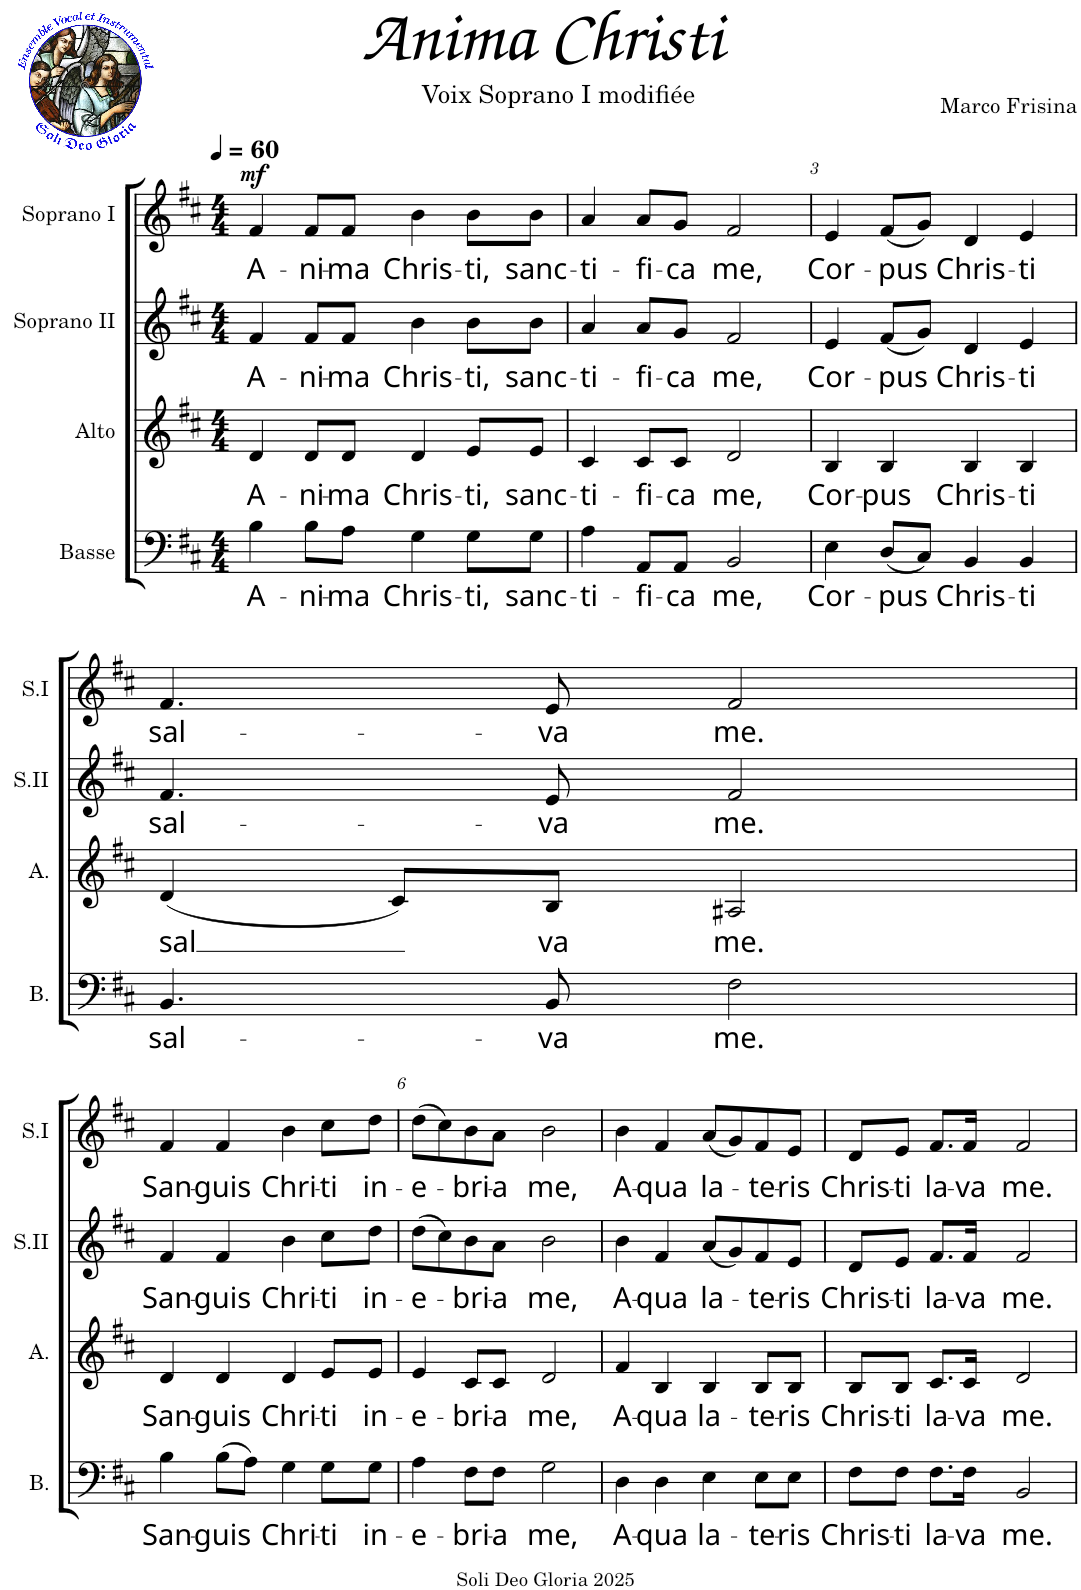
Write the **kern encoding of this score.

**kern	**text	**kern	**text	**kern	**text	**kern	**text	**dynam
*part4	*part4	*part3	*part3	*part2	*part2	*part1	*part1	*part1
*staff4	*staff4	*staff3	*staff3	*staff2	*staff2	*staff1	*staff1	*staff1
*I"Basse	*	*I"Alto	*	*I"Soprano II	*	*I"Soprano I	*	*
*I'B.	*	*I'A.	*	*I'S.II	*	*I'S.I	*	*
*clefF4	*	*clefG2	*	*clefG2	*	*clefG2	*	*
*k[f#c#]	*	*k[f#c#]	*	*k[f#c#]	*	*k[f#c#]	*	*
*M4/4	*	*M4/4	*	*M4/4	*	*M4/4	*	*
*MM60	*	*MM60	*	*MM60	*	*MM60	*	*
=1	=1	=1	=1	=1	=1	=1	=1	=1
!	!LO:LY:b	!	!LO:LY:b	!	!LO:LY:b	!	!LO:LY:b	!LO:DY:a
4B\	A-	4d/	A-	4f#/	A-	4f#/	A-	mf
!	!LO:LY:b	!	!LO:LY:b	!	!LO:LY:b	!	!LO:LY:b	!
8B\L	-ni-	8d/L	-ni-	8f#/L	-ni-	8f#/L	-ni-	.
!	!LO:LY:b	!	!LO:LY:b	!	!LO:LY:b	!	!LO:LY:b	!
8A\J	-ma	8d/J	-ma	8f#/J	-ma	8f#/J	-ma	.
!	!LO:LY:b	!	!LO:LY:b	!	!LO:LY:b	!	!LO:LY:b	!
4G\	Chris-	4d/	Chris-	4b\	Chris-	4b\	Chris-	.
!	!LO:LY:b	!	!LO:LY:b	!	!LO:LY:b	!	!LO:LY:b	!
8G\L	-ti,	8e/L	-ti,	8b\L	-ti,	8b\L	-ti,	.
!	!LO:LY:b	!	!LO:LY:b	!	!LO:LY:b	!	!LO:LY:b	!
8G\J	sanc-	8e/J	sanc-	8b\J	sanc-	8b\J	sanc-	.
=2	=2	=2	=2	=2	=2	=2	=2	=2
!	!LO:LY:b	!	!LO:LY:b	!	!LO:LY:b	!	!LO:LY:b	!
4A\	-ti-	4c#/	-ti-	4a/	-ti-	4a/	-ti-	.
!	!LO:LY:b	!	!LO:LY:b	!	!LO:LY:b	!	!LO:LY:b	!
8AA/L	-fi-	8c#/L	-fi-	8a/L	-fi-	8a/L	-fi-	.
!	!LO:LY:b	!	!LO:LY:b	!	!LO:LY:b	!	!LO:LY:b	!
8AA/J	-ca	8c#/J	-ca	8g/J	-ca	8g/J	-ca	.
!	!LO:LY:b	!	!LO:LY:b	!	!LO:LY:b	!	!LO:LY:b	!
2BB/	me,	2d/	me,	2f#/	me,	2f#/	me,	.
=3	=3	=3	=3	=3	=3	=3	=3	=3
!	!LO:LY:b	!	!LO:LY:b	!	!LO:LY:b	!	!LO:LY:b	!
4E\	Cor-	4B/	Cor-	4e/	Cor-	4e/	Cor-	.
!	!LO:LY:b	!	!LO:LY:b	!	!LO:LY:b	!	!LO:LY:b	!
(8D/L	-pus	4B/	-pus	(8f#/L	-pus	(8f#/L	-pus	.
8C#/J)	.	.	.	8g/J)	.	8g/J)	.	.
!	!LO:LY:b	!	!LO:LY:b	!	!LO:LY:b	!	!LO:LY:b	!
4BB/	Chris-	4B/	Chris-	4d/	Chris-	4d/	Chris-	.
!	!LO:LY:b	!	!LO:LY:b	!	!LO:LY:b	!	!LO:LY:b	!
4BB/	-ti	4B/	-ti	4e/	-ti	4e/	-ti	.
!!LO:LB:g=z
=4	=4	=4	=4	=4	=4	=4	=4	=4
!	!LO:LY:b	!	!LO:LY:b	!	!LO:LY:b	!	!LO:LY:b	!
4.BB/	sal-	(4d/	sal	4.f#/	sal-	4.f#/	sal-	.
.	.	8c#/L)	.	.	.	.	.	.
!	!LO:LY:b	!	!LO:LY:b	!	!LO:LY:b	!	!LO:LY:b	!
8BB/	-va	8B/J	va	8e/	-va	8e/	-va	.
!	!LO:LY:b	!	!LO:LY:b	!	!LO:LY:b	!	!LO:LY:b	!
2F#\	me.	2A#X/	me.	2f#/	me.	2f#/	me.	.
!!LO:LB:g=z
=5	=5	=5	=5	=5	=5	=5	=5	=5
!	!LO:LY:b	!	!LO:LY:b	!	!LO:LY:b	!	!LO:LY:b	!
4B\	San-	4d/	San-	4f#/	San-	4f#/	San-	.
!	!LO:LY:b	!	!LO:LY:b	!	!LO:LY:b	!	!LO:LY:b	!
(8B\L	-guis	4d/	-guis	4f#/	-guis	4f#/	-guis	.
8A\J)	.	.	.	.	.	.	.	.
!	!LO:LY:b	!	!LO:LY:b	!	!LO:LY:b	!	!LO:LY:b	!
4G\	Chri-	4d/	Chri-	4b\	Chri-	4b\	Chri-	.
!	!LO:LY:b	!	!LO:LY:b	!	!LO:LY:b	!	!LO:LY:b	!
8G\L	-ti	8e/L	-ti	8cc#\L	-ti	8cc#\L	-ti	.
!	!LO:LY:b	!	!LO:LY:b	!	!LO:LY:b	!	!LO:LY:b	!
8G\J	in-	8e/J	in-	8dd\J	in-	8dd\J	in-	.
=6	=6	=6	=6	=6	=6	=6	=6	=6
!	!LO:LY:b	!	!LO:LY:b	!	!LO:LY:b	!	!LO:LY:b	!
4A\	-e-	4e/	-e-	(8dd\L	-e-	(8dd\L	-e-	.
.	.	.	.	8cc#\)	.	8cc#\)	.	.
!	!LO:LY:b	!	!LO:LY:b	!	!LO:LY:b	!	!LO:LY:b	!
8F#\L	-bri-	8c#/L	-bri-	8b\	-bri-	8b\	-bri-	.
!	!LO:LY:b	!	!LO:LY:b	!	!LO:LY:b	!	!LO:LY:b	!
8F#\J	-a	8c#/J	-a	8a\J	-a	8a\J	-a	.
!	!LO:LY:b	!	!LO:LY:b	!	!LO:LY:b	!	!LO:LY:b	!
2G\	me,	2d/	me,	2b\	me,	2b\	me,	.
=7	=7	=7	=7	=7	=7	=7	=7	=7
!	!LO:LY:b	!	!LO:LY:b	!	!LO:LY:b	!	!LO:LY:b	!
4D\	A-	4f#/	A-	4b\	A-	4b\	A-	.
!	!LO:LY:b	!	!LO:LY:b	!	!LO:LY:b	!	!LO:LY:b	!
4D\	-qua	4B/	-qua	4f#/	-qua	4f#/	-qua	.
!	!LO:LY:b	!	!LO:LY:b	!	!LO:LY:b	!	!LO:LY:b	!
4E\	la-	4B/	la-	(8a/L	la-	(8a/L	la-	.
.	.	.	.	8g/)	.	8g/)	.	.
!	!LO:LY:b	!	!LO:LY:b	!	!LO:LY:b	!	!LO:LY:b	!
8E\L	-te-	8B/L	-te-	8f#/	-te-	8f#/	-te-	.
!	!LO:LY:b	!	!LO:LY:b	!	!LO:LY:b	!	!LO:LY:b	!
8E\J	-ris	8B/J	-ris	8e/J	-ris	8e/J	-ris	.
=8	=8	=8	=8	=8	=8	=8	=8	=8
!	!LO:LY:b	!	!LO:LY:b	!	!LO:LY:b	!	!LO:LY:b	!
8F#\L	Chris-	8B/L	Chris-	8d/L	Chris-	8d/L	Chris-	.
!	!LO:LY:b	!	!LO:LY:b	!	!LO:LY:b	!	!LO:LY:b	!
8F#\J	-ti	8B/J	-ti	8e/J	-ti	8e/J	-ti	.
!	!LO:LY:b	!	!LO:LY:b	!	!LO:LY:b	!	!LO:LY:b	!
8.F#\L	la-	8.c#/L	la-	8.f#/L	la-	8.f#/L	la-	.
!	!LO:LY:b	!	!LO:LY:b	!	!LO:LY:b	!	!LO:LY:b	!
16F#\Jk	-va	16c#/Jk	-va	16f#/Jk	-va	16f#/Jk	-va	.
!	!LO:LY:b	!	!LO:LY:b	!	!LO:LY:b	!	!LO:LY:b	!
2BB/	me.	2d/	me.	2f#/	me.	2f#/	me.	.
=	=	=	=	=	=	=	=	=
*-	*-	*-	*-	*-	*-	*-	*-	*-
